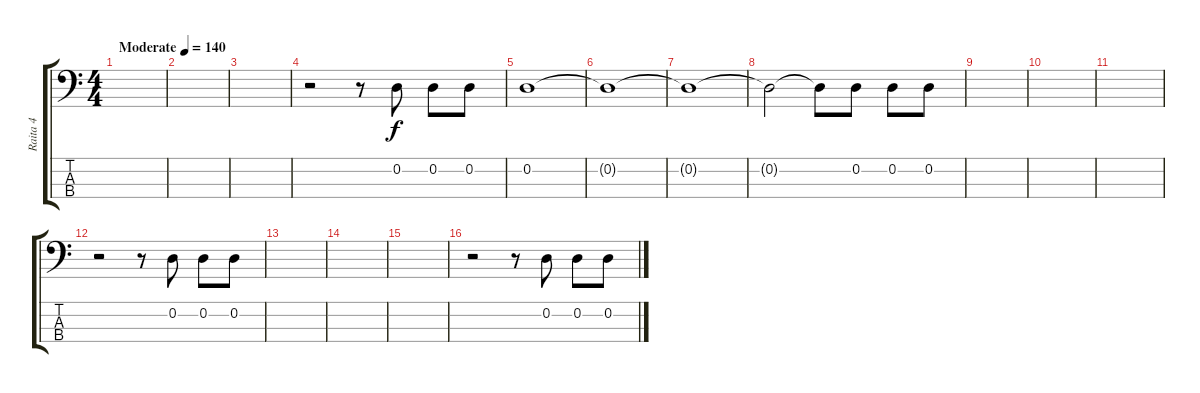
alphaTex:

\track ("Raita 4" "Raita 4") {instrument electricbasspick}
\staff {score tabs}
\tuning (G2 D2 A1 E1) {hide}
\ts (4 4)
\tempo (140 "Moderate")
\clef f4
\ks c
|
|
|
r.2 r.8 0.2.8 0.2.8 0.2.8 |
0.2.1 |
0.2{t}.1 |
0.2{t}.1 |
0.2{t}.2 0.2{t}.8 0.2.8 0.2.8 0.2.8 |
|
|
|
r.2 r.8 0.2.8 0.2.8 0.2.8 |
|
|
|
r.2 r.8 0.2.8 0.2.8 0.2.8
